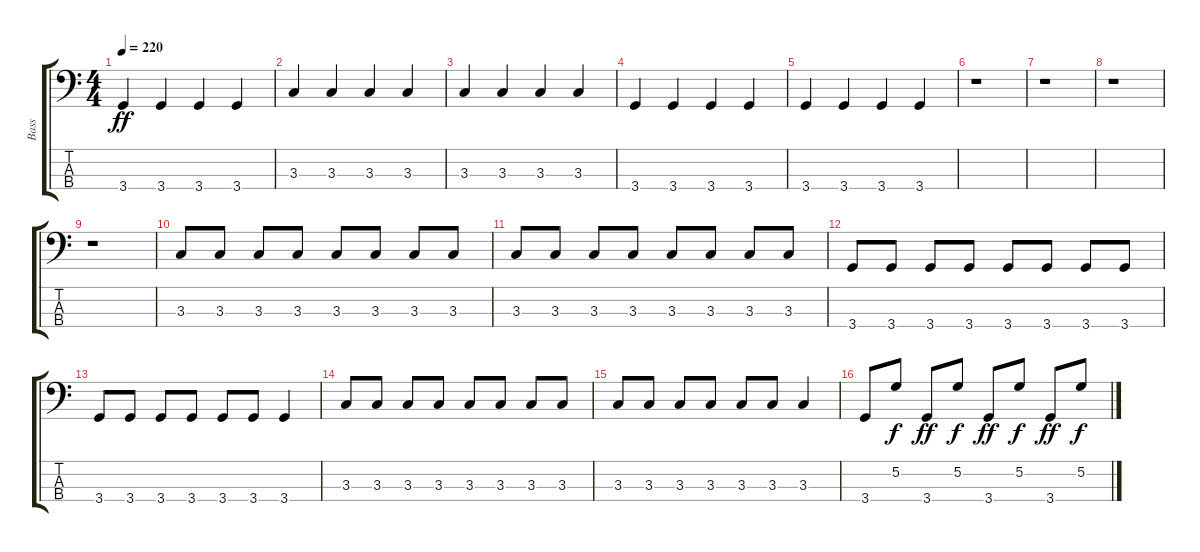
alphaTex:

\track ("Bass" "Bass") {instrument electricbassfinger}
\staff {score tabs}
\tuning (G2 D2 A1 E1) {hide}
\ts (4 4)
\tempo 220
\clef f4
\ks c
3.4.4{dy ff} 3.4.4 3.4.4 3.4.4 |
3.3.4 3.3.4 3.3.4 3.3.4 |
3.3.4 3.3.4 3.3.4 3.3.4 |
3.4.4 3.4.4 3.4.4 3.4.4 |
3.4.4 3.4.4 3.4.4 3.4.4 |
r.1 |
r.1 |
r.1 |
r.1 |
3.3.8 3.3.8 3.3.8 3.3.8 3.3.8 3.3.8 3.3.8 3.3.8 |
3.3.8 3.3.8 3.3.8 3.3.8 3.3.8 3.3.8 3.3.8 3.3.8 |
3.4.8 3.4.8 3.4.8 3.4.8 3.4.8 3.4.8 3.4.8 3.4.8 |
3.4.8 3.4.8 3.4.8 3.4.8 3.4.8 3.4.8 3.4.4 |
3.3.8 3.3.8 3.3.8 3.3.8 3.3.8 3.3.8 3.3.8 3.3.8 |
3.3.8 3.3.8 3.3.8 3.3.8 3.3.8 3.3.8 3.3.4 |
3.4.8 5.2.8{dy f} 3.4.8{dy ff} 5.2.8{dy f} 3.4.8{dy ff} 5.2.8{dy f} 3.4.8{dy ff} 5.2.8{dy f}
